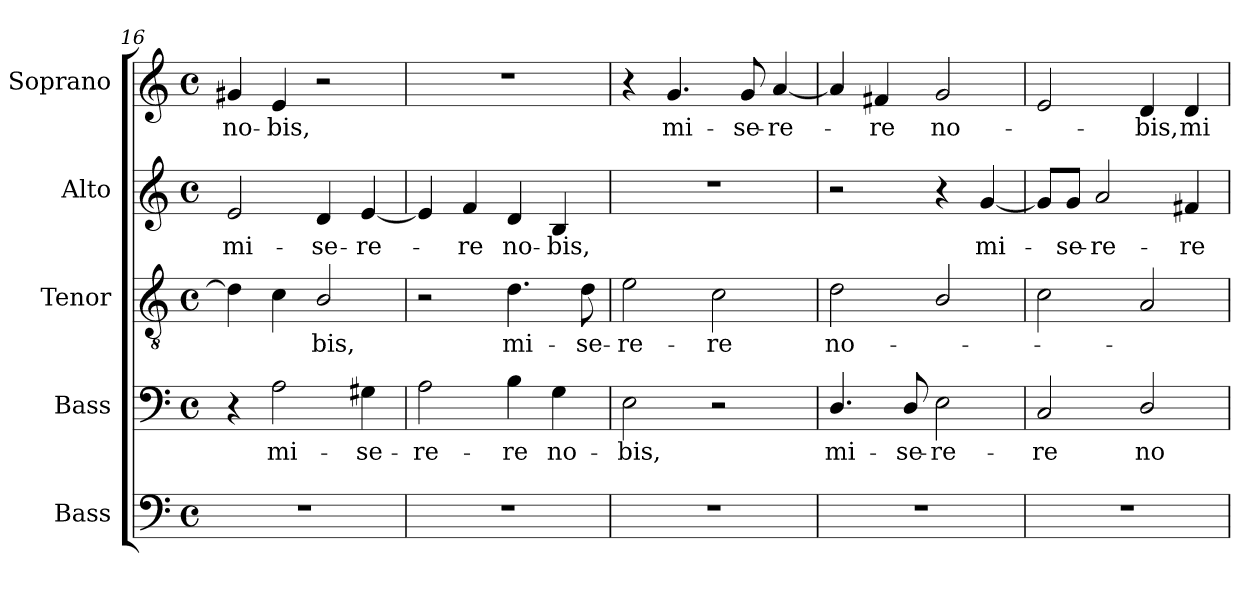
**kern	**kern	**text	**kern	**text	**kern	**text	**kern	**text
*part5	*part4	*part4	*part3	*part3	*part2	*part2	*part1	*part1
*staff5	*staff4	*staff4	*staff3	*staff3	*staff2	*staff2	*staff1	*staff1
*I"Bass	*I"Bass	*	*I"Tenor	*	*I"Alto	*	*I"Soprano	*
*I'B.	*I'B.	*	*I'T.	*	*I'A.	*	*I'S.	*
*clefF4	*clefF4	*	*clefGv2	*	*clefG2	*	*clefG2	*
*	*	*	*ITrd7c12	*	*	*	*	*
*k[]	*k[]	*	*k[]	*	*k[]	*	*k[]	*
*C:	*C:	*	*C:	*	*C:	*	*C:	*
*M4/4	*M4/4	*	*M4/4	*	*M4/4	*	*M4/4	*
*met(c)	*met(c)	*	*met(c)	*	*met(c)	*	*met(c)	*
=16	=16	=16	=16	=16	=16	=16	=16	=16
!	!	!	!	!	!	!LO:LY:b:color=#000000	!	!
!	!	!	!	!	!	!	!	!LO:LY:b:color=#000000
1r	4r	.	4Di\]	.	2ei/	mi-	4g#Xi/	no-
!	!	!LO:LY:b:color=#000000	!	!	!	!	!	!
!	!	!	!	!	!	!	!	!LO:LY:b:color=#000000
.	2Ai\	mi-	4Ci\	.	.	.	4ei/	-bis,
!	!	!	!	!LO:LY:b:color=#000000	!	!	!	!
!	!	!	!	!	!	!LO:LY:b:color=#000000	!	!
.	.	.	2BBi/	-bis,	4di/	-se-	2r	.
!	!	!LO:LY:b:color=#000000	!	!	!	!	!	!
!	!	!	!	!	!	!LO:LY:b:color=#000000	!	!
.	4G#Xi\	-se-	.	.	[4ei/	-re-	.	.
=17	=17	=17	=17	=17	=17	=17	=17	=17
!	!	!LO:LY:b:color=#000000	!	!	!	!	!	!
1r	2Ai\	-re-	2r	.	4ei/]	.	1r	.
!	!	!	!	!	!	!LO:LY:b:color=#000000	!	!
.	.	.	.	.	4fi/	-re	.	.
!	!	!LO:LY:b:color=#000000	!	!	!	!	!	!
!	!	!	!	!LO:LY:b:color=#000000	!	!	!	!
!	!	!	!	!	!	!LO:LY:b:color=#000000	!	!
.	4Bi\	-re	4.Di\	mi-	4di/	no-	.	.
!	!	!LO:LY:b:color=#000000	!	!	!	!	!	!
!	!	!	!	!	!	!LO:LY:b:color=#000000	!	!
.	4Gi\	no-	.	.	4Bi/	-bis,	.	.
!	!	!	!	!LO:LY:b:color=#000000	!	!	!	!
.	.	.	8Di\	-se-	.	.	.	.
=18	=18	=18	=18	=18	=18	=18	=18	=18
!	!	!LO:LY:b:color=#000000	!	!	!	!	!	!
!	!	!	!	!LO:LY:b:color=#000000	!	!	!	!
1r	2Ei\	-bis,	2Ei\	-re-	1r	.	4r	.
!	!	!	!	!	!	!	!	!LO:LY:b:color=#000000
.	.	.	.	.	.	.	4.gi/	mi-
!	!	!	!	!LO:LY:b:color=#000000	!	!	!	!
.	2r	.	2Ci\	-re	.	.	.	.
!	!	!	!	!	!	!	!	!LO:LY:b:color=#000000
.	.	.	.	.	.	.	8gi/	-se-
!	!	!	!	!	!	!	!	!LO:LY:b:color=#000000
.	.	.	.	.	.	.	[4ai/	-re-
!!LO:LB:g=z
=19	=19	=19	=19	=19	=19	=19	=19	=19
!	!	!LO:LY:b:color=#000000	!	!	!	!	!	!
!	!	!	!	!LO:LY:b:color=#000000	!	!	!	!
1r	4.Di/	mi-	2Di\	no-	2r	.	4ai/]	.
!	!	!	!	!	!	!	!	!LO:LY:b:color=#000000
.	.	.	.	.	.	.	4f#Xi/	-re
!	!	!LO:LY:b:color=#000000	!	!	!	!	!	!
.	8Di/	-se-	.	.	.	.	.	.
!	!	!LO:LY:b:color=#000000	!	!	!	!	!	!
!	!	!	!	!	!	!	!	!LO:LY:b:color=#000000
.	2Ei\	-re-	2BBi/	.	4r	.	2gi/	no-
!	!	!	!	!	!	!LO:LY:b:color=#000000	!	!
.	.	.	.	.	[4gi/	mi-	.	.
=20	=20	=20	=20	=20	=20	=20	=20	=20
!	!	!LO:LY:b:color=#000000	!	!	!	!	!	!
1r	2Ci/	-re	2Ci\	.	8gi/L]	.	2ei/	.
!	!	!	!	!	!	!LO:LY:b:color=#000000	!	!
.	.	.	.	.	8gi/J	-se-	.	.
!	!	!	!	!	!	!LO:LY:b:color=#000000	!	!
.	.	.	.	.	2ai/	-re-	.	.
!	!	!LO:LY:b:color=#000000	!	!	!	!	!	!
!	!	!	!	!	!	!	!	!LO:LY:b:color=#000000
.	2Di/	no-	2AAi/	.	.	.	4di/	-bis,
!	!	!	!	!	!	!LO:LY:b:color=#000000	!	!
!	!	!	!	!	!	!	!	!LO:LY:b:color=#000000
.	.	.	.	.	4f#Xi/	-re	4di/	mi-
=	=	=	=	=	=	=	=	=
*-	*-	*-	*-	*-	*-	*-	*-	*-
